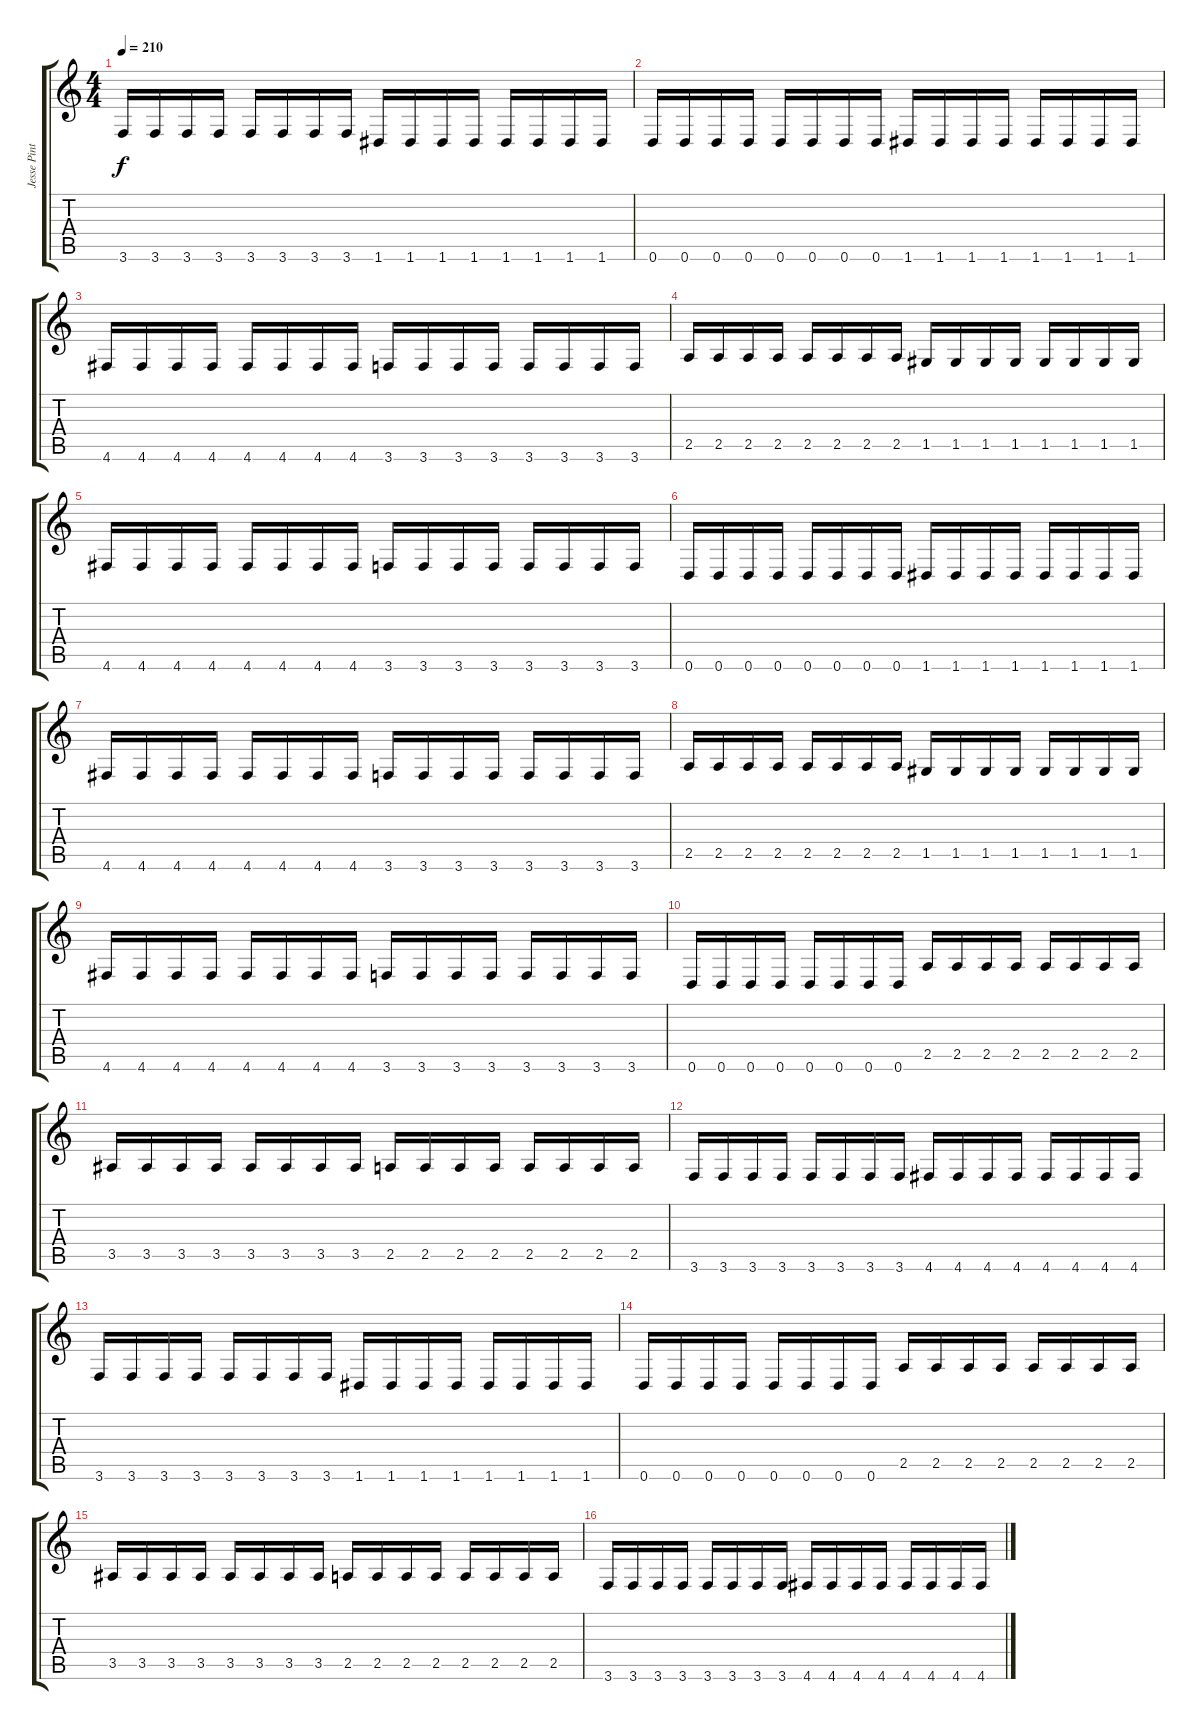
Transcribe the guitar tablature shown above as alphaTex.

\track ("Jesse Pintado (Guitar 2)" "Jesse Pint") {instrument distortionguitar}
\staff {score tabs}
\tuning (D4 A3 F3 C3 G2 D2) {hide}
\ts (4 4)
\tempo 210
\clef g2
\ks c
3.6.16{dy f} 3.6.16 3.6.16 3.6.16 3.6.16 3.6.16 3.6.16 3.6.16 1.6.16 1.6.16 1.6.16 1.6.16 1.6.16 1.6.16 1.6.16 1.6.16 |
0.6.16 0.6.16 0.6.16 0.6.16 0.6.16 0.6.16 0.6.16 0.6.16 1.6.16 1.6.16 1.6.16 1.6.16 1.6.16 1.6.16 1.6.16 1.6.16 |
4.6.16 4.6.16 4.6.16 4.6.16 4.6.16 4.6.16 4.6.16 4.6.16 3.6.16 3.6.16 3.6.16 3.6.16 3.6.16 3.6.16 3.6.16 3.6.16 |
2.5.16 2.5.16 2.5.16 2.5.16 2.5.16 2.5.16 2.5.16 2.5.16 1.5.16 1.5.16 1.5.16 1.5.16 1.5.16 1.5.16 1.5.16 1.5.16 |
4.6.16 4.6.16 4.6.16 4.6.16 4.6.16 4.6.16 4.6.16 4.6.16 3.6.16 3.6.16 3.6.16 3.6.16 3.6.16 3.6.16 3.6.16 3.6.16 |
0.6.16 0.6.16 0.6.16 0.6.16 0.6.16 0.6.16 0.6.16 0.6.16 1.6.16 1.6.16 1.6.16 1.6.16 1.6.16 1.6.16 1.6.16 1.6.16 |
4.6.16 4.6.16 4.6.16 4.6.16 4.6.16 4.6.16 4.6.16 4.6.16 3.6.16 3.6.16 3.6.16 3.6.16 3.6.16 3.6.16 3.6.16 3.6.16 |
2.5.16 2.5.16 2.5.16 2.5.16 2.5.16 2.5.16 2.5.16 2.5.16 1.5.16 1.5.16 1.5.16 1.5.16 1.5.16 1.5.16 1.5.16 1.5.16 |
4.6.16 4.6.16 4.6.16 4.6.16 4.6.16 4.6.16 4.6.16 4.6.16 3.6.16 3.6.16 3.6.16 3.6.16 3.6.16 3.6.16 3.6.16 3.6.16 |
0.6.16 0.6.16 0.6.16 0.6.16 0.6.16 0.6.16 0.6.16 0.6.16 2.5.16 2.5.16 2.5.16 2.5.16 2.5.16 2.5.16 2.5.16 2.5.16 |
3.5.16 3.5.16 3.5.16 3.5.16 3.5.16 3.5.16 3.5.16 3.5.16 2.5.16 2.5.16 2.5.16 2.5.16 2.5.16 2.5.16 2.5.16 2.5.16 |
3.6.16 3.6.16 3.6.16 3.6.16 3.6.16 3.6.16 3.6.16 3.6.16 4.6.16 4.6.16 4.6.16 4.6.16 4.6.16 4.6.16 4.6.16 4.6.16 |
3.6.16 3.6.16 3.6.16 3.6.16 3.6.16 3.6.16 3.6.16 3.6.16 1.6.16 1.6.16 1.6.16 1.6.16 1.6.16 1.6.16 1.6.16 1.6.16 |
0.6.16 0.6.16 0.6.16 0.6.16 0.6.16 0.6.16 0.6.16 0.6.16 2.5.16 2.5.16 2.5.16 2.5.16 2.5.16 2.5.16 2.5.16 2.5.16 |
3.5.16 3.5.16 3.5.16 3.5.16 3.5.16 3.5.16 3.5.16 3.5.16 2.5.16 2.5.16 2.5.16 2.5.16 2.5.16 2.5.16 2.5.16 2.5.16 |
3.6.16 3.6.16 3.6.16 3.6.16 3.6.16 3.6.16 3.6.16 3.6.16 4.6.16 4.6.16 4.6.16 4.6.16 4.6.16 4.6.16 4.6.16 4.6.16
